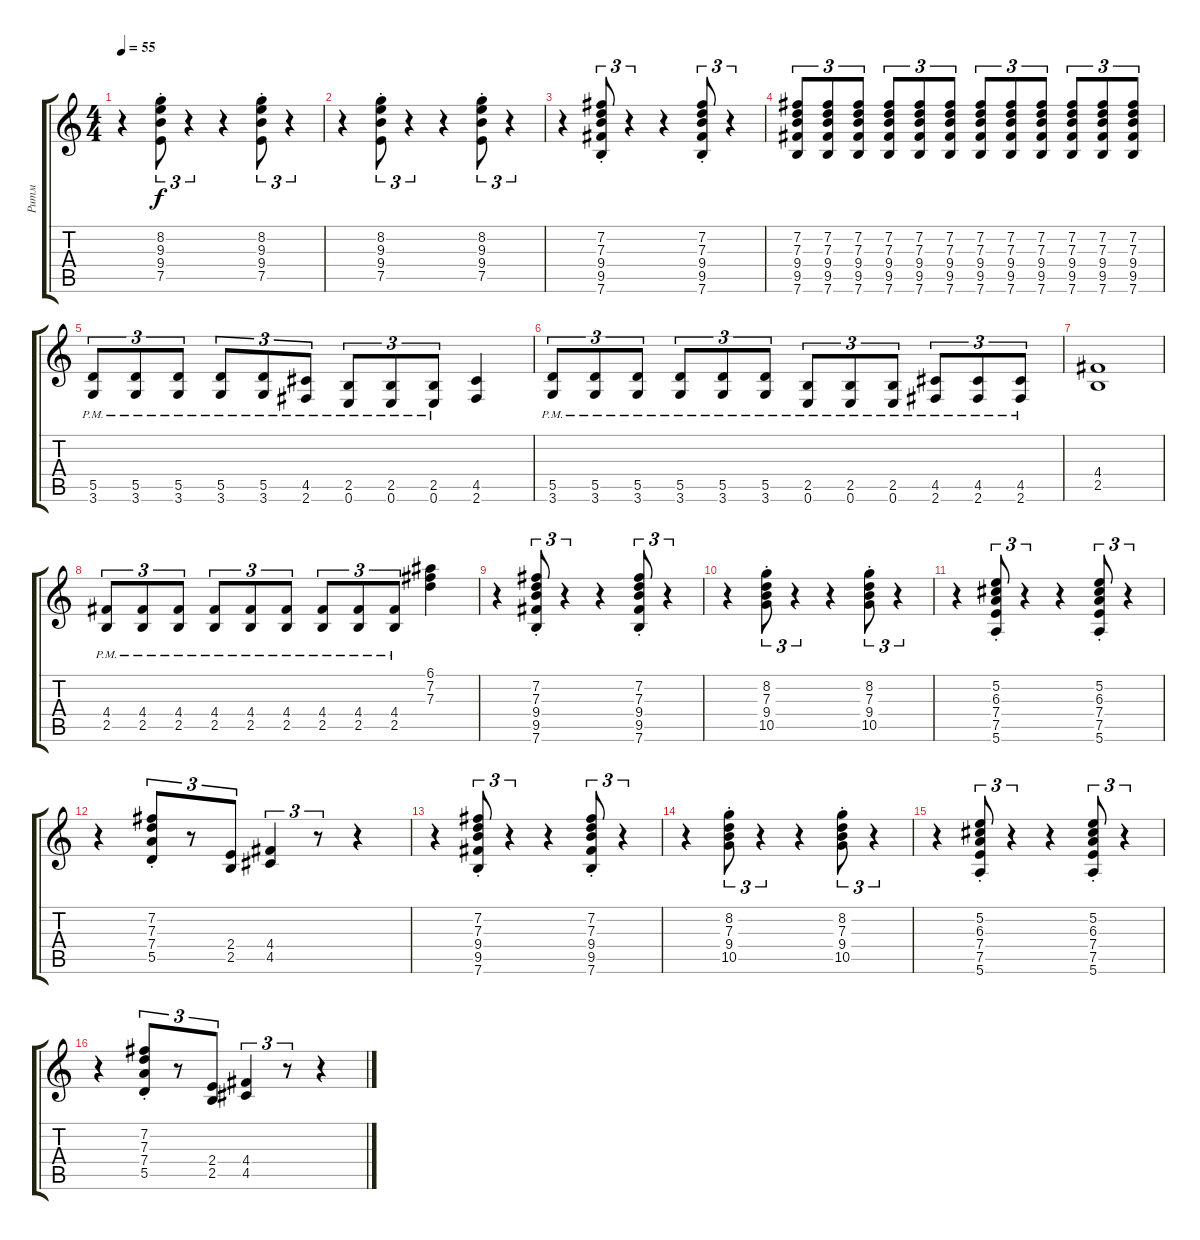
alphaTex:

\track ("Ритм" "Ритм") {instrument electricguitarclean}
\staff {score tabs}
\tuning (E4 B3 G3 D3 A2 E2) {hide}
\ts (4 4)
\tempo 55
\clef g2
\ks c
r.4{dy f} (8.2{st} 9.3{st} 9.4{st} 7.5).8{tu (3 2)} r.4{tu (3 2)} r.4 (8.2{st} 9.3{st} 9.4{st} 7.5).8{tu (3 2)} r.4{tu (3 2)} |
r.4 (8.2{st} 9.3{st} 9.4{st} 7.5).8{tu (3 2)} r.4{tu (3 2)} r.4 (8.2{st} 9.3{st} 9.4{st} 7.5).8{tu (3 2)} r.4{tu (3 2)} |
r.4 (7.2{st} 7.3{st} 9.4{st} 9.5{st} 7.6{st}).8{tu (3 2)} r.4{tu (3 2)} r.4 (7.2{st} 7.3{st} 9.4{st} 9.5{st} 7.6{st}).8{tu (3 2)} r.4{tu (3 2)} |
(7.2 7.3 9.4 9.5 7.6).8{tu (3 2)} (7.2 7.3 9.4 9.5 7.6).8{tu (3 2)} (7.2 7.3 9.4 9.5 7.6).8{tu (3 2)} (7.2 7.3 9.4 9.5 7.6).8{tu (3 2)} (7.2 7.3 9.4 9.5 7.6).8{tu (3 2)} (7.2 7.3 9.4 9.5 7.6).8{tu (3 2)} (7.2 7.3 9.4 9.5 7.6).8{tu (3 2)} (7.2 7.3 9.4 9.5 7.6).8{tu (3 2)} (7.2 7.3 9.4 9.5 7.6).8{tu (3 2)} (7.2 7.3 9.4 9.5 7.6).8{tu (3 2)} (7.2 7.3 9.4 9.5 7.6).8{tu (3 2)} (7.2 7.3 9.4 9.5 7.6).8{tu (3 2)} |
(5.5{pm} 3.6{pm}).8{tu (3 2) instrument overdrivenguitar} (5.5{pm} 3.6{pm}).8{tu (3 2)} (5.5{pm} 3.6{pm}).8{tu (3 2)} (5.5{pm} 3.6{pm}).8{tu (3 2)} (5.5{pm} 3.6{pm}).8{tu (3 2)} (4.5{pm} 2.6{pm}).8{tu (3 2)} (2.5{pm} 0.6{pm}).8{tu (3 2)} (2.5{pm} 0.6{pm}).8{tu (3 2)} (2.5{pm} 0.6{pm}).8{tu (3 2)} (4.5 2.6).4 |
(5.5{pm} 3.6{pm}).8{tu (3 2)} (5.5{pm} 3.6{pm}).8{tu (3 2)} (5.5{pm} 3.6{pm}).8{tu (3 2)} (5.5{pm} 3.6{pm}).8{tu (3 2)} (5.5{pm} 3.6{pm}).8{tu (3 2)} (5.5{pm} 3.6{pm}).8{tu (3 2)} (2.5{pm} 0.6{pm}).8{tu (3 2)} (2.5{pm} 0.6{pm}).8{tu (3 2)} (2.5{pm} 0.6{pm}).8{tu (3 2)} (4.5{pm} 2.6{pm}).8{tu (3 2)} (4.5{pm} 2.6{pm}).8{tu (3 2)} (4.5{pm} 2.6{pm}).8{tu (3 2)} |
(4.4 2.5).1 |
(4.4{pm} 2.5{pm}).8{tu (3 2)} (4.4{pm} 2.5{pm}).8{tu (3 2)} (4.4{pm} 2.5{pm}).8{tu (3 2)} (4.4{pm} 2.5{pm}).8{tu (3 2)} (4.4{pm} 2.5{pm}).8{tu (3 2)} (4.4{pm} 2.5{pm}).8{tu (3 2)} (4.4{pm} 2.5{pm}).8{tu (3 2)} (4.4{pm} 2.5{pm}).8{tu (3 2)} (4.4{pm} 2.5{pm}).8{tu (3 2)} (6.1 7.2 7.3).4 |
r.4{instrument electricguitarclean} (7.2{st} 7.3{st} 9.4{st} 9.5{st} 7.6{st}).8{tu (3 2)} r.4{tu (3 2)} r.4 (7.2{st} 7.3{st} 9.4{st} 9.5{st} 7.6{st}).8{tu (3 2)} r.4{tu (3 2)} |
r.4 (8.2{st} 7.3{st} 9.4{st} 10.5).8{tu (3 2)} r.4{tu (3 2)} r.4 (8.2{st} 7.3{st} 9.4{st} 10.5).8{tu (3 2)} r.4{tu (3 2)} |
r.4 (5.2{st} 6.3{st} 7.4{st} 7.5{st} 5.6{st}).8{tu (3 2)} r.4{tu (3 2)} r.4 (5.2{st} 6.3{st} 7.4{st} 7.5{st} 5.6{st}).8{tu (3 2)} r.4{tu (3 2)} |
r.4 (7.2{st} 7.3{st} 7.4{st} 5.5).8{tu (3 2)} r.8{tu (3 2)} (2.4 2.5).8{tu (3 2)} (4.4 4.5).4{tu (3 2)} r.8{tu (3 2)} r.4 |
r.4 (7.2{st} 7.3{st} 9.4{st} 9.5{st} 7.6{st}).8{tu (3 2)} r.4{tu (3 2)} r.4 (7.2{st} 7.3{st} 9.4{st} 9.5{st} 7.6{st}).8{tu (3 2)} r.4{tu (3 2)} |
r.4 (8.2{st} 7.3{st} 9.4{st} 10.5).8{tu (3 2)} r.4{tu (3 2)} r.4 (8.2{st} 7.3{st} 9.4{st} 10.5).8{tu (3 2)} r.4{tu (3 2)} |
r.4 (5.2{st} 6.3{st} 7.4{st} 7.5{st} 5.6{st}).8{tu (3 2)} r.4{tu (3 2)} r.4 (5.2{st} 6.3{st} 7.4{st} 7.5{st} 5.6{st}).8{tu (3 2)} r.4{tu (3 2)} |
r.4 (7.2{st} 7.3{st} 7.4{st} 5.5).8{tu (3 2)} r.8{tu (3 2)} (2.4 2.5).8{tu (3 2)} (4.4 4.5).4{tu (3 2)} r.8{tu (3 2)} r.4
